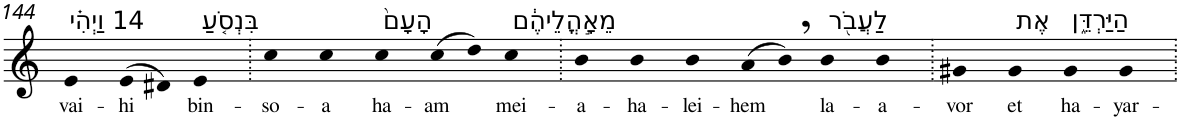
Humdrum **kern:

**kern	**text
*part1	*part1
*staff1	*staff1
*I"Piano	*
*I'Pno	*
!!LO:PB:g=z
*clefG2	*
*k[]	*
=144	=144
!LO:TX:a:t=14 וַיְהִ֗י	!
!	!LO:LY:b
4e	vai-
!	!LO:LY:b
(>8e	-hi
8d#X)	.
!LO:TX:a:t=בִּנְסֹ֤עַ	!
!	!LO:LY:b
4e	bin-
=145.	=145.
!	!LO:LY:b
4cc	-so-
!	!LO:LY:b
4cc	-a
!LO:TX:a:t=הָעָם֙	!
!	!LO:LY:b
4cc	ha-
!	!LO:LY:b
(>8cc	-am
8dd)	.
!LO:TX:a:t=מֵאָ֣הֳלֵיהֶ֔ם	!
!	!LO:LY:b
4cc	mei-
=146.	=146.
!	!LO:LY:b
4b	-a-
!	!LO:LY:b
4b	-ha-
!	!LO:LY:b
4b	-lei-
!	!LO:LY:b
(>8a	-hem
8b,)	.
!LO:TX:a:t=לַעֲבֹ֖ר	!
!	!LO:LY:b
4b	la-
!	!LO:LY:b
4b	-a-
=147.	=147.
!	!LO:LY:b
4g#X	-vor
!LO:TX:a:t=אֶת	!
!	!LO:LY:b
4g#	et
!LO:TX:a:t=הַיַּרְדֵּ֑ן	!
!	!LO:LY:b
4g#	ha-
!	!LO:LY:b
4g#	-yar-
=.	=.
*-	*-
